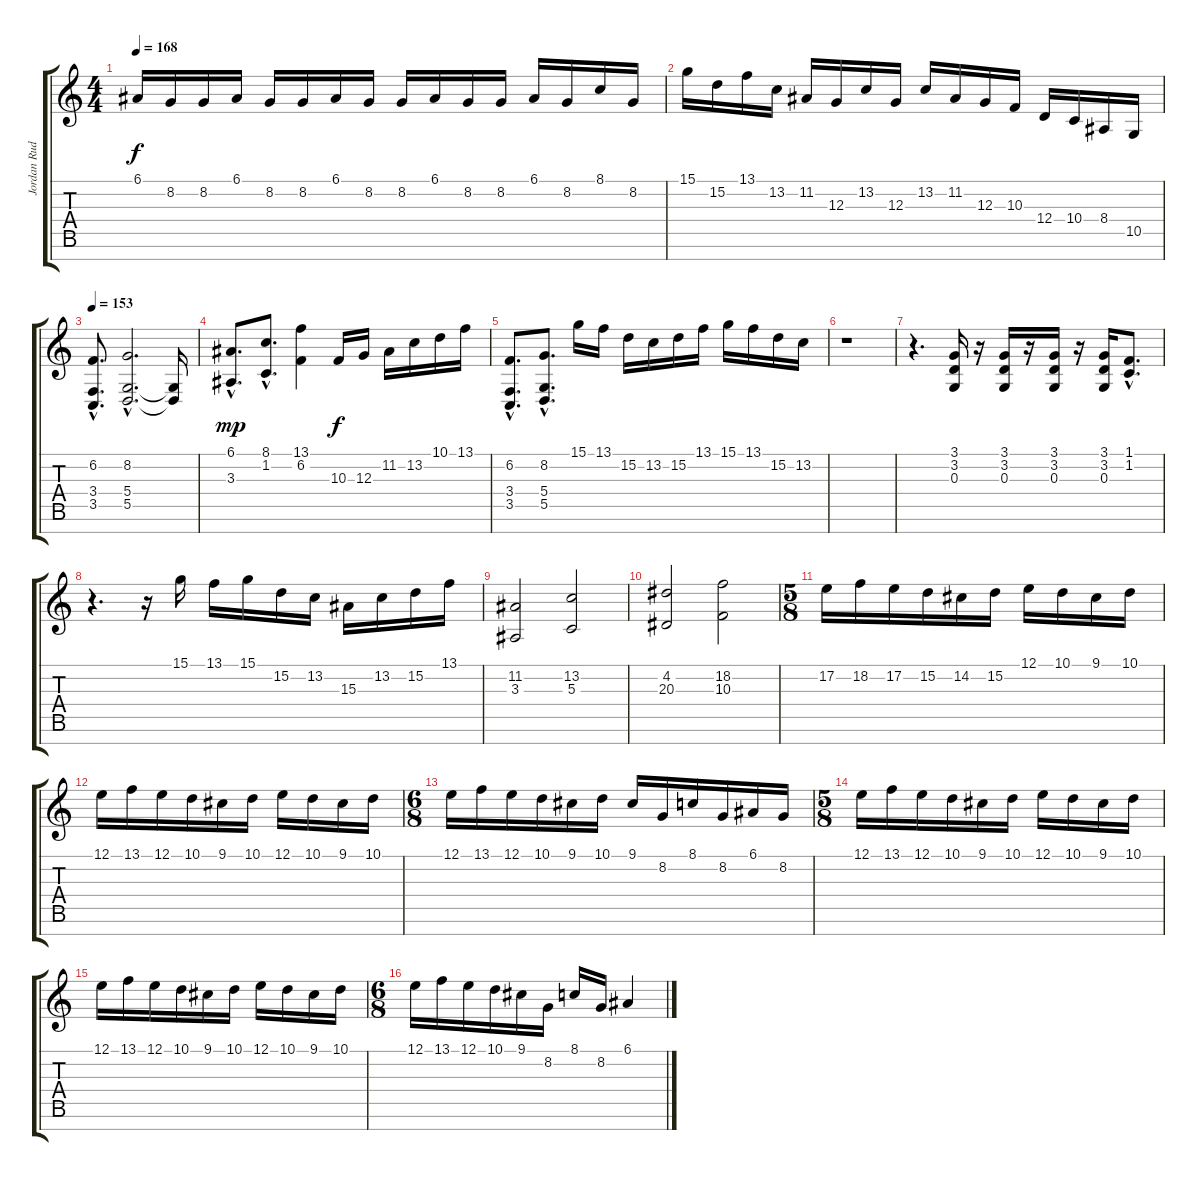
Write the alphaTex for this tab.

\track ("Jordan Rudess Lead 1" "Jordan Rud") {instrument lead2sawtooth}
\staff {score tabs}
\tuning (E4 B3 G3 D3 A2 E2 B1) {hide}
\ts (4 4)
\tempo 168
\clef g2
\ks c
6.1.16{dy f} 8.2.16 8.2.16 6.1.16 8.2.16 8.2.16 6.1.16 8.2.16 8.2.16 6.1.16 8.2.16 8.2.16 6.1.16 8.2.16 8.1.16 8.2.16 |
15.1.16 15.2.16 13.1.16 13.2.16 11.2.16 12.3.16 13.2.16 12.3.16 13.2.16 11.2.16 12.3.16 10.3.16 12.4.16 10.4.16 8.4.16 10.5.16 |
\tempo 153
(6.2{hac} 3.4{hac} 3.5{hac}).8{d volume 11 instrument stringensemble1} (8.2{hac} 5.4{hac} 5.5{hac}).2{d} (5.4{t} 5.5{t}).16 |
(6.1{hac} 3.3{hac}).8{d dy mp} (8.1{hac} 1.2{hac}).8{d} (13.1 6.2).4 10.3.16{dy f volume 9} 12.3.16 11.2.16 13.2.16 10.1.16 13.1.16 |
(6.2{hac} 3.4{hac} 3.5{hac}).8{d volume 10 instrument stringensemble1} (8.2{hac} 5.4{hac} 5.5{hac}).8{d} 15.1.16{volume 9 instrument lead2sawtooth} 13.1.16 15.2.16 13.2.16 15.2.16 13.1.16 15.1.16 13.1.16 15.2.16 13.2.16 |
r.1 |
r.4{d} (3.1 3.2 0.3).16 r.16 (3.1 3.2 0.3).16 r.16 (3.1 3.2 0.3).16 r.16 (3.1 3.2 0.3).16 (1.1{hac} 1.2{hac}).8{d} |
r.4{d} r.16 15.1.16 13.1.16 15.1.16 15.2.16 13.2.16 15.3.16 13.2.16 15.2.16 13.1.16 |
(11.2 3.3).2 (13.2 5.3).2 |
(4.2 20.3).2 (18.2 10.3).2 |
\ts (5 8)
17.2.16 18.2.16 17.2.16 15.2.16 14.2.16 15.2.16 12.1.16 10.1.16 9.1.16 10.1.16 |
12.1.16 13.1.16 12.1.16 10.1.16 9.1.16 10.1.16 12.1.16 10.1.16 9.1.16 10.1.16 |
\ts (6 8)
12.1.16 13.1.16 12.1.16 10.1.16 9.1.16 10.1.16 9.1.16 8.2.16 8.1.16 8.2.16 6.1.16 8.2.16 |
\ts (5 8)
12.1.16 13.1.16 12.1.16 10.1.16 9.1.16 10.1.16 12.1.16 10.1.16 9.1.16 10.1.16 |
12.1.16 13.1.16 12.1.16 10.1.16 9.1.16 10.1.16 12.1.16 10.1.16 9.1.16 10.1.16 |
\ts (6 8)
12.1.16 13.1.16 12.1.16 10.1.16 9.1.16 8.2.16 8.1.16 8.2.16 6.1.4
